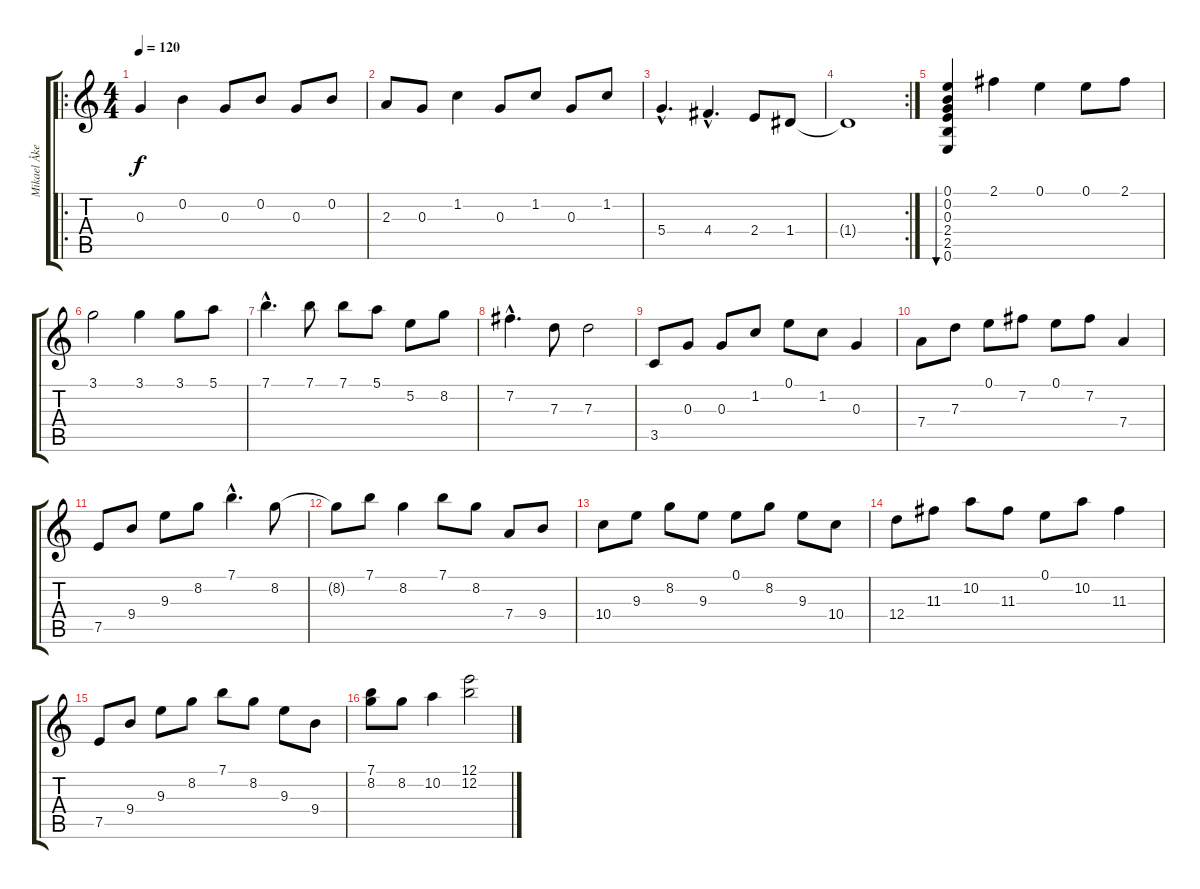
\track ("Mikael Åkerfeldt" "Mikael Åke") {instrument acousticguitarsteel}
\staff {score tabs}
\tuning (E4 B3 G3 D3 A2 E2) {hide}
\ro
\ts (4 4)
\tempo 120
\clef g2
\ks c
0.3.4{dy f} 0.2.4 0.3.8 0.2.8 0.3.8 0.2.8 |
2.3.8 0.3.8 1.2.4 0.3.8 1.2.8 0.3.8 1.2.8 |
5.4{hac}.4{d} 4.4{hac}.4{d} 2.4.8 1.4.8 |
\rc 2
1.4{t}.1 |
(0.1 0.2 0.3 2.4 2.5 0.6).4{bu 480} 2.1.4 0.1.4 0.1.8 2.1.8 |
3.1.2 3.1.4 3.1.8 5.1.8 |
7.1{hac}.4{d} 7.1.8 7.1.8 5.1.8 5.2.8 8.2.8 |
7.2{hac}.4{d} 7.3.8 7.3.2 |
3.5.8 0.3.8 0.3.8 1.2.8 0.1.8 1.2.8 0.3.4 |
7.4.8 7.3.8 0.1.8 7.2.8 0.1.8 7.2.8 7.4.4 |
7.5.8 9.4.8 9.3.8 8.2.8 7.1{hac}.4{d} 8.2.8 |
8.2{t}.8 7.1.8 8.2.4 7.1.8 8.2.8 7.4.8 9.4.8 |
10.4.8 9.3.8 8.2.8 9.3.8 0.1.8 8.2.8 9.3.8 10.4.8 |
12.4.8 11.3.8 10.2.8 11.3.8 0.1.8 10.2.8 11.3.4 |
7.5.8 9.4.8 9.3.8 8.2.8 7.1.8 8.2.8 9.3.8 9.4.8 |
(7.1 8.2).8 8.2.8 10.2.4 (12.1 12.2).2
